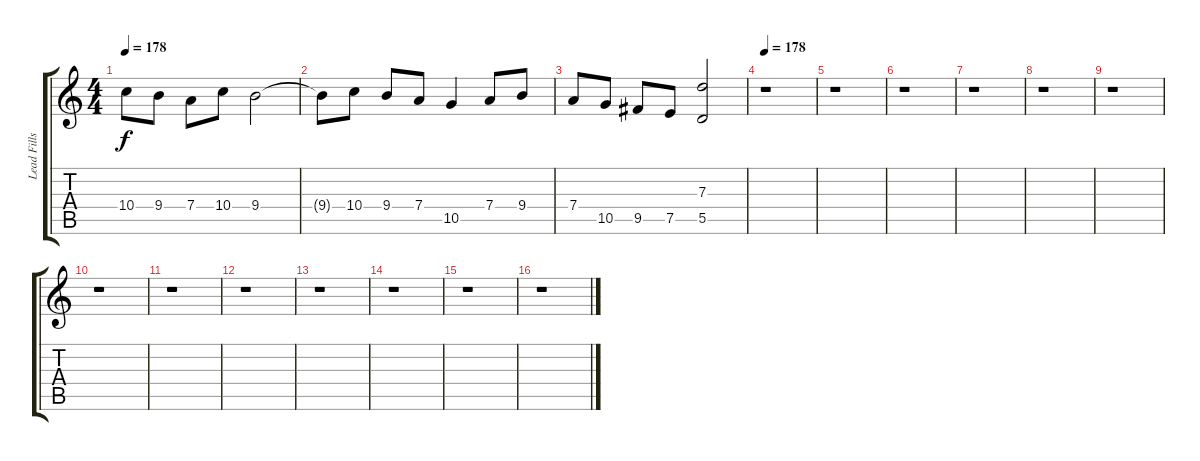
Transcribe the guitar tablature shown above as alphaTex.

\track ("Lead Fills" "Lead Fills") {instrument distortionguitar}
\staff {score tabs}
\tuning (E4 B3 G3 D3 A2 E2) {hide}
\ts (4 4)
\tempo 178
\clef g2
\ks c
10.4.8{dy f} 9.4.8 7.4.8 10.4.8 9.4.2 |
9.4{t}.8 10.4.8 9.4.8 7.4.8 10.5.4 7.4.8 9.4.8 |
7.4.8 10.5.8 9.5.8 7.5.8 (7.3 5.5).2 |
\tempo 178
r.1 |
r.1 |
r.1 |
r.1 |
r.1 |
r.1 |
r.1 |
r.1 |
r.1 |
r.1 |
r.1 |
r.1 |
r.1
